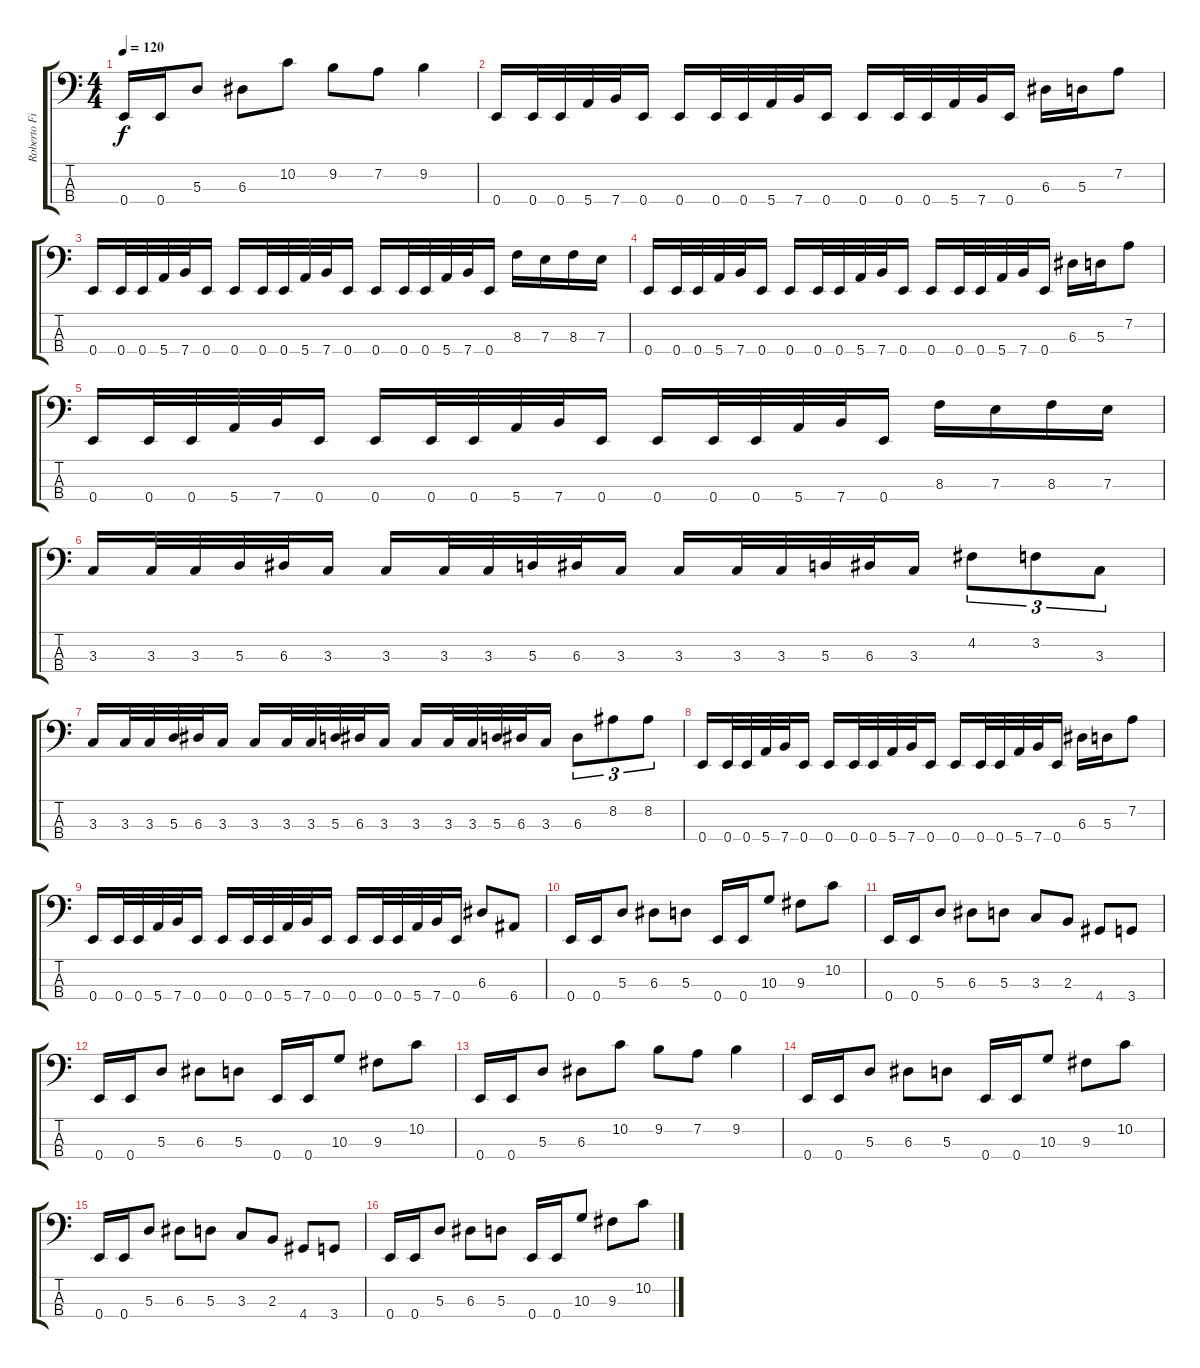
\track ("Roberto Fioretti" "Roberto Fi") {instrument electricbasspick}
\staff {score tabs}
\tuning (G2 D2 A1 E1) {hide}
\ts (4 4)
\tempo 120
\clef f4
\ks c
0.4.16{dy f} 0.4.16 5.3.8 6.3.8 10.2.8 9.2.8 7.2.8 9.2.4 |
0.4.16 0.4.32 0.4.32 5.4.32 7.4.32 0.4.16 0.4.16 0.4.32 0.4.32 5.4.32 7.4.32 0.4.16 0.4.16 0.4.32 0.4.32 5.4.32 7.4.32 0.4.16 6.3.16 5.3.16 7.2.8 |
0.4.16 0.4.32 0.4.32 5.4.32 7.4.32 0.4.16 0.4.16 0.4.32 0.4.32 5.4.32 7.4.32 0.4.16 0.4.16 0.4.32 0.4.32 5.4.32 7.4.32 0.4.16 8.3.16 7.3.16 8.3.16 7.3.16 |
0.4.16 0.4.32 0.4.32 5.4.32 7.4.32 0.4.16 0.4.16 0.4.32 0.4.32 5.4.32 7.4.32 0.4.16 0.4.16 0.4.32 0.4.32 5.4.32 7.4.32 0.4.16 6.3.16 5.3.16 7.2.8 |
0.4.16 0.4.32 0.4.32 5.4.32 7.4.32 0.4.16 0.4.16 0.4.32 0.4.32 5.4.32 7.4.32 0.4.16 0.4.16 0.4.32 0.4.32 5.4.32 7.4.32 0.4.16 8.3.16 7.3.16 8.3.16 7.3.16 |
3.3.16 3.3.32 3.3.32 5.3.32 6.3.32 3.3.16 3.3.16 3.3.32 3.3.32 5.3.32 6.3.32 3.3.16 3.3.16 3.3.32 3.3.32 5.3.32 6.3.32 3.3.16 4.2.8{tu (3 2)} 3.2.8{tu (3 2)} 3.3.8{tu (3 2)} |
3.3.16 3.3.32 3.3.32 5.3.32 6.3.32 3.3.16 3.3.16 3.3.32 3.3.32 5.3.32 6.3.32 3.3.16 3.3.16 3.3.32 3.3.32 5.3.32 6.3.32 3.3.16 6.3.8{tu (3 2)} 8.2.8{tu (3 2)} 8.2.8{tu (3 2)} |
0.4.16 0.4.32 0.4.32 5.4.32 7.4.32 0.4.16 0.4.16 0.4.32 0.4.32 5.4.32 7.4.32 0.4.16 0.4.16 0.4.32 0.4.32 5.4.32 7.4.32 0.4.16 6.3.16 5.3.16 7.2.8 |
0.4.16 0.4.32 0.4.32 5.4.32 7.4.32 0.4.16 0.4.16 0.4.32 0.4.32 5.4.32 7.4.32 0.4.16 0.4.16 0.4.32 0.4.32 5.4.32 7.4.32 0.4.16 6.3.8 6.4.8 |
0.4.16 0.4.16 5.3.8 6.3.8 5.3.8 0.4.16 0.4.16 10.3.8 9.3.8 10.2.8 |
0.4.16 0.4.16 5.3.8 6.3.8 5.3.8 3.3.8 2.3.8 4.4.8 3.4.8 |
0.4.16 0.4.16 5.3.8 6.3.8 5.3.8 0.4.16 0.4.16 10.3.8 9.3.8 10.2.8 |
0.4.16 0.4.16 5.3.8 6.3.8 10.2.8 9.2.8 7.2.8 9.2.4 |
0.4.16 0.4.16 5.3.8 6.3.8 5.3.8 0.4.16 0.4.16 10.3.8 9.3.8 10.2.8 |
0.4.16 0.4.16 5.3.8 6.3.8 5.3.8 3.3.8 2.3.8 4.4.8 3.4.8 |
0.4.16 0.4.16 5.3.8 6.3.8 5.3.8 0.4.16 0.4.16 10.3.8 9.3.8 10.2.8
